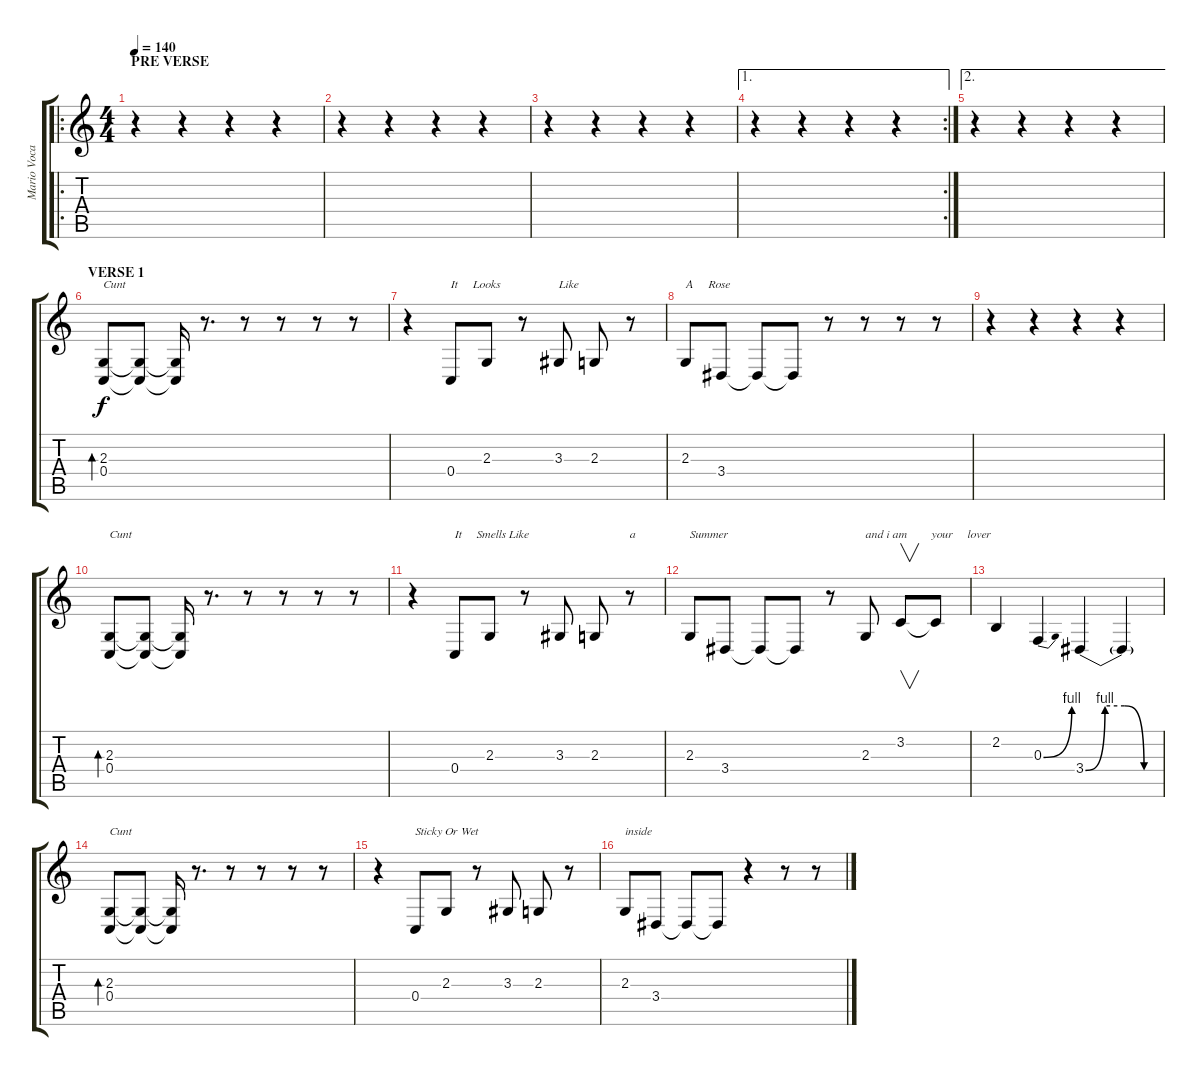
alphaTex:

\track ("Mario Vocals" "Mario Voca") {instrument pad4choir}
\staff {score tabs}
\tuning (D4 A3 F3 C3 G2 C2) {hide}
\ro
\ts (4 4)
\section ("" "PRE VERSE")
\tempo 140
\clef g2
\ks c
r.4{dy f} r.4 r.4 r.4 |
r.4 r.4 r.4 r.4 |
r.4 r.4 r.4 r.4 |
\ae 1
\rc 2
r.4 r.4 r.4 r.4 |
\ae 2
r.4 r.4 r.4 r.4 |
\section ("" "VERSE 1")
(2.3 0.4).8{bd 480 txt "Cunt"} (2.3{t} 0.4{t}).8 (2.3{t} 0.4{t}).16 r.8{d} r.8 r.8 r.8 r.8 |
r.4 0.4.8{txt "It     Looks"} 2.3.8 r.8 3.3.8{txt "Like"} 2.3.8 r.8 |
2.3.8{txt "A     Rose"} 3.4.8 3.4{t}.8 3.4{t}.8 r.8 r.8 r.8 r.8 |
r.4 r.4 r.4 r.4 |
(2.3 0.4).8{bd 480 txt "Cunt"} (2.3{t} 0.4{t}).8 (2.3{t} 0.4{t}).16 r.8{d} r.8 r.8 r.8 r.8 |
r.4 0.4.8{txt "It     Smells Like"} 2.3.8 r.8 3.3.8 2.3.8 r.8{txt "a"} |
2.3.8{txt "Summer"} 3.4.8 3.4{t}.8 3.4{t}.8 r.8 2.3.8{txt "and i am        your     lover"} 3.2.8{v} 3.2{t}.8 |
2.2.4 0.3{be (bend 0 0 60 4)}.4 3.4{be (custom 0 0 15 4 30 4 45 0 60 0)}.4 3.4{t}.4 |
(2.3 0.4).8{bd 480 txt "Cunt"} (2.3{t} 0.4{t}).8 (2.3{t} 0.4{t}).16 r.8{d} r.8 r.8 r.8 r.8 |
r.4 0.4.8{txt "Sticky Or Wet"} 2.3.8 r.8 3.3.8 2.3.8 r.8 |
2.3.8{txt "inside"} 3.4.8 3.4{t}.8 3.4{t}.8 r.4 r.8 r.8
